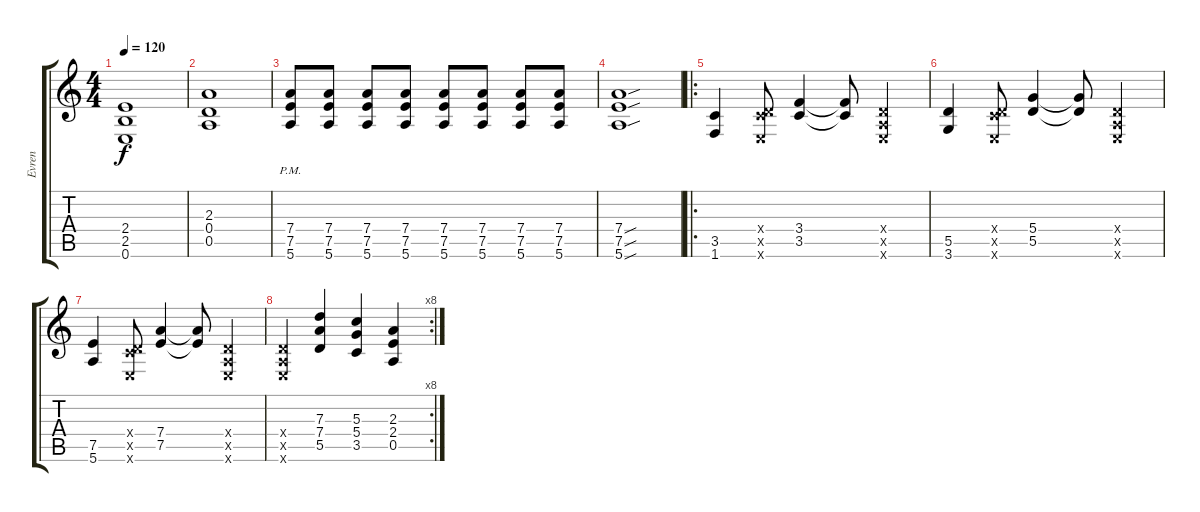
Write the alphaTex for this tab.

\track ("Evren" "Evren") {instrument distortionguitar}
\staff {score tabs}
\tuning (E4 B3 G3 D3 A2 E2) {hide}
\ts (4 4)
\tempo 120
\clef g2
\ks c
(2.4 2.5 0.6).1{dy f} |
(2.3 0.4 0.5).1 |
(7.4 7.5{pm} 5.6).8 (7.4 7.5 5.6).8 (7.4 7.5 5.6).8 (7.4 7.5 5.6).8 (7.4 7.5 5.6).8 (7.4 7.5 5.6).8 (7.4 7.5 5.6).8 (7.4 7.5 5.6).8 |
(7.4{sou} 7.5{sou} 5.6{sou}).1 |
\ro
(3.5 1.6).4 (0.4{x} 3.5{x} 0.6{x}).8 (3.4 3.5).4 (3.4{t} 3.5{t}).8 (0.4{x} 0.5{x} 0.6{x}).4 |
(5.5 3.6).4 (0.4{x} 3.5{x} 0.6{x}).8 (5.4 5.5).4 (5.4{t} 5.5{t}).8 (0.4{x} 0.5{x} 0.6{x}).4 |
(7.5 5.6).4 (0.4{x} 3.5{x} 0.6{x}).8 (7.4 7.5).4 (7.4{t} 7.5{t}).8 (0.4{x} 0.5{x} 0.6{x}).4 |
\rc 8
(0.4{x} 0.5{x} 0.6{x}).4 (7.3 7.4 5.5).4 (5.3 5.4 3.5).4 (2.3 2.4 0.5).4
